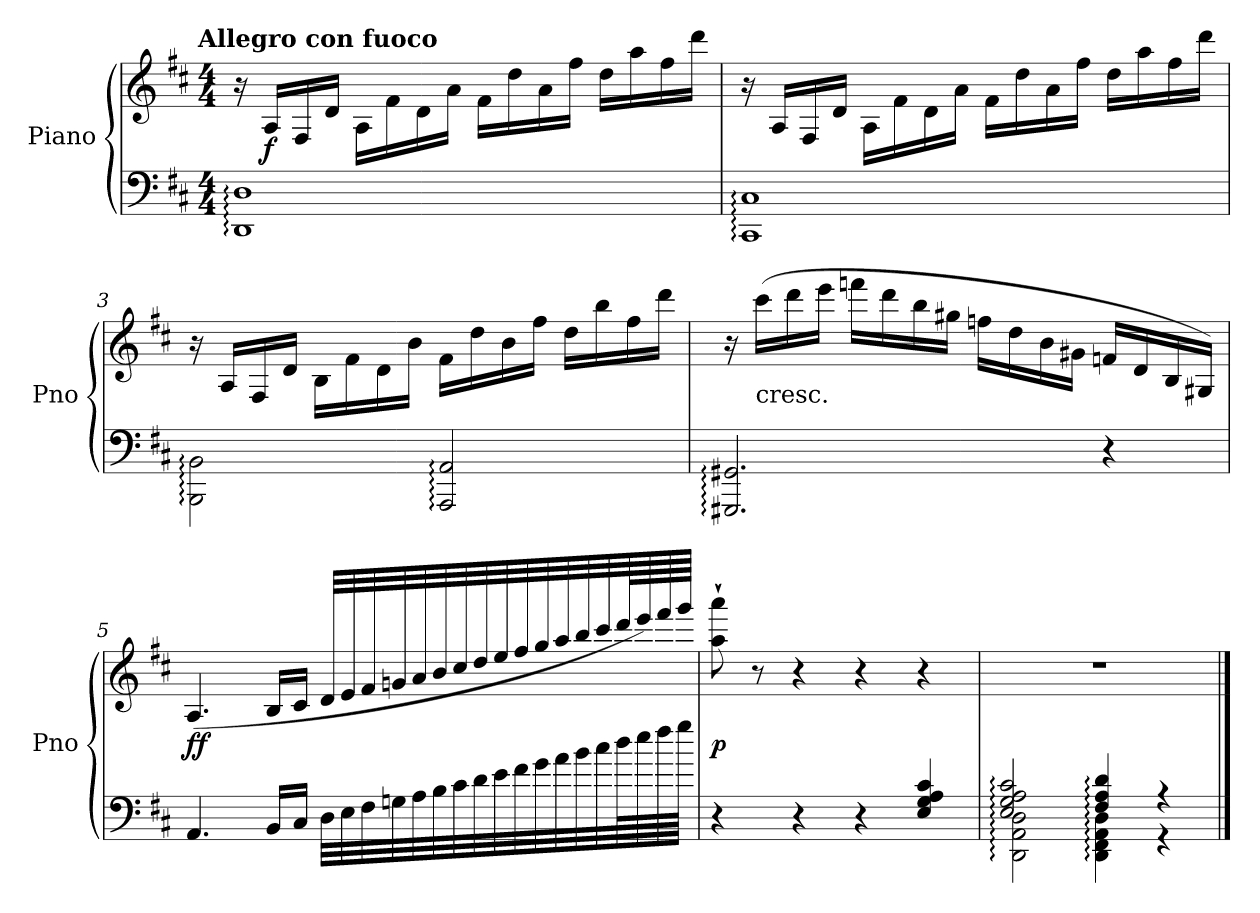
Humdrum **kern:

**kern	**kern	**dynam
*part1	*part1	*part1
*staff2	*staff1	*staff1/2
*I"Piano	*	*
*I'Pno	*	*
*clefF4	*clefG2	*
*k[f#c#]	*k[f#c#]	*
*D:	*D:	*
!!LO:TX:omd:t=Allegro con fuoco
*M4/4	*M4/4	*
*MM110	*MM110	*
=1	=1	=1
1DD: 1D:	16r	.
.	16A/LL	f
.	16F#/	.
.	16d/JJ	.
.	16A\LL	.
.	16f#\	.
.	16d\	.
.	16a\JJ	.
.	16f#\LL	.
.	16dd\	.
.	16a\	.
.	16ff#\JJ	.
.	16dd\LL	.
.	16aa\	.
.	16ff#\	.
.	16ddd\JJ	.
=2	=2	=2
1CC#: 1C#:	16r	.
.	16A/LL	.
.	16F#/	.
.	16d/JJ	.
.	16A\LL	.
.	16f#\	.
.	16d\	.
.	16a\JJ	.
.	16f#\LL	.
.	16dd\	.
.	16a\	.
.	16ff#\JJ	.
.	16dd\LL	.
.	16aa\	.
.	16ff#\	.
.	16ddd\JJ	.
=3	=3	=3
2BBB:\ 2BB:\	16r	.
.	16A/LL	.
.	16F#/	.
.	16d/JJ	.
.	16B\LL	.
.	16f#\	.
.	16d\	.
.	16b\JJ	.
2AAA:/ 2AA:/	16f#\LL	.
.	16dd\	.
.	16b\	.
.	16ff#\JJ	.
.	16dd\LL	.
.	16bb\	.
.	16ff#\	.
.	16ddd\JJ	.
=4	=4	=4
2.GGG#X:/ 2.GG#X:/	16r	.
!	!LO:TX:c:t=cresc.	!
.	(16ccc#\LL	.
.	16ddd\	.
.	16eee\JJ	.
.	16fffn\LL	.
.	16ddd\	.
.	16bb\	.
.	16gg#X\JJ	.
.	16ffn\LL	.
.	16dd\	.
.	16b\	.
.	16g#X\JJ	.
4r	16fn/LL	.
.	16d/	.
.	16B/	.
.	16G#X/JJ)	.
=5	=5	=5
4.AA/	(4.A/	ff
16BB/LL	16B/LL	.
16C#/JJ	16c#/JJ	.
32D\LLL	32d/LLL	.
32E\	32e/	.
32F#\	32f#/	.
32Gn\	32gn/	.
32A\	32a/	.
32B\	32b/	.
32c#\	32cc#/	.
32d\	32dd/	.
32e\	32ee/	.
32f#\	32ff#/	.
32g\	32gg/	.
32a\	32aa/	.
32b\	32bb/	.
32cc#\	32ccc#/	.
64dd\L	64ddd/L	.
64ee\	64eee/)	.
64ff#\	64fff#/	.
64gg\JJJJ	64ggg/JJJJ	.
=6	=6	=6
4r	8aa`\ 8aaa`\	p
.	8r	.
4r	4r	.
4r	4r	.
4E/ 4G/ 4A/ 4c#/	4r	.
=7	=7	=7
*^	*	*
2E:/ 2G:/ 2A:/ 2c#:/	2DD:\ 2AA:\ 2D:\	1r	.
4F#:/ 4A:/ 4d:/	4DD:\ 4FF#:\ 4AA:\ 4D:\	.	.
4r	4r	.	.
*v	*v	*	*
==	==	==
*-	*-	*-
